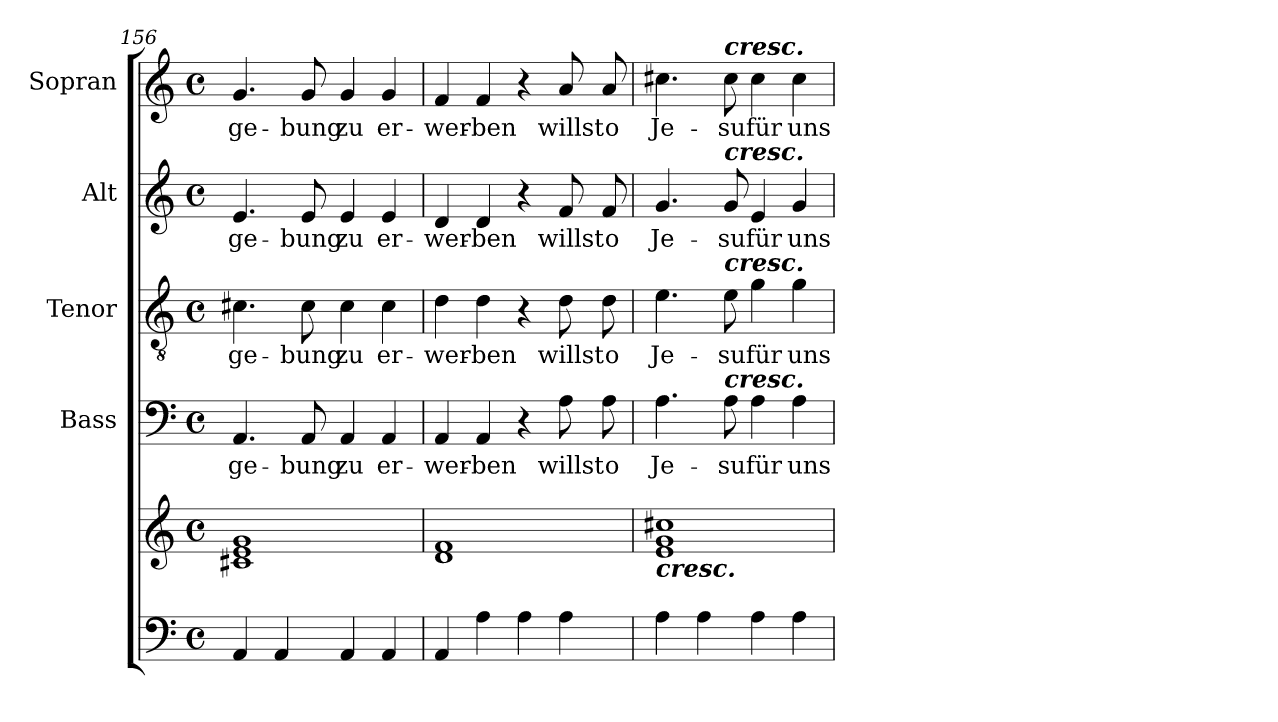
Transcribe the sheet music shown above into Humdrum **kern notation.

**kern	**kern	**kern	**text	**kern	**text	**kern	**text	**kern	**text
*part5	*part5	*part4	*part4	*part3	*part3	*part2	*part2	*part1	*part1
*staff6	*staff5	*staff4	*staff4	*staff3	*staff3	*staff2	*staff2	*staff1	*staff1
*	*	*I"Bass	*	*I"Tenor	*	*I"Alt	*	*I"Sopran	*
*	*	*I'B.	*	*I'T.	*	*I'A.	*	*I'S.	*
*clefF4	*clefG2	*clefF4	*	*clefGv2	*	*clefG2	*	*clefG2	*
*k[]	*k[]	*k[]	*	*k[]	*	*k[]	*	*k[]	*
*C:	*C:	*C:	*	*C:	*	*C:	*	*C:	*
*M4/4	*M4/4	*M4/4	*	*M4/4	*	*M4/4	*	*M4/4	*
*met(c)	*met(c)	*met(c)	*	*met(c)	*	*met(c)	*	*met(c)	*
=156	=156	=156	=156	=156	=156	=156	=156	=156	=156
!	!	!	!LO:LY:b	!	!LO:LY:b	!	!LO:LY:b	!	!LO:LY:b
4AA/	1c#X 1e 1g	4.AA/	-ge-	4.c#X\	-ge-	4.e/	-ge-	4.g/	-ge-
4AA/	.	.	.	.	.	.	.	.	.
!	!	!	!LO:LY:b	!	!LO:LY:b	!	!LO:LY:b	!	!LO:LY:b
.	.	8AA/	-bung	8c#\	-bung	8e/	-bung	8g/	-bung
!	!	!	!LO:LY:b	!	!LO:LY:b	!	!LO:LY:b	!	!LO:LY:b
4AA/	.	4AA/	zu	4c#\	zu	4e/	zu	4g/	zu
!	!	!	!LO:LY:b	!	!LO:LY:b	!	!LO:LY:b	!	!LO:LY:b
4AA/	.	4AA/	er-	4c#\	er-	4e/	er-	4g/	er-
=157	=157	=157	=157	=157	=157	=157	=157	=157	=157
!	!	!	!LO:LY:b	!	!LO:LY:b	!	!LO:LY:b	!	!LO:LY:b
4AA/	1d 1f	4AA/	-wer-	4d\	-wer-	4d/	-wer-	4f/	-wer-
!	!	!	!LO:LY:b	!	!LO:LY:b	!	!LO:LY:b	!	!LO:LY:b
4A\	.	4AA/	-ben	4d\	-ben	4d/	-ben	4f/	-ben
4A\	.	4r	.	4r	.	4r	.	4r	.
!	!	!	!LO:LY:b	!	!LO:LY:b	!	!LO:LY:b	!	!LO:LY:b
4A\	.	8A\	willst	8d\	willst	8f/	willst	8a/	willst
!	!	!	!LO:LY:b	!	!LO:LY:b	!	!LO:LY:b	!	!LO:LY:b
.	.	8A\	o	8d\	o	8f/	o	8a/	o
=158	=158	=158	=158	=158	=158	=158	=158	=158	=158
!	!LO:TX:b:Bi:t=cresc.	!	!	!	!	!	!	!	!
!	!	!	!LO:LY:b	!	!LO:LY:b	!	!LO:LY:b	!	!LO:LY:b
4A\	1e 1g 1cc#X	4.A\	Je-	4.e\	Je-	4.g/	Je-	4.cc#X\	Je-
4A\	.	.	.	.	.	.	.	.	.
!	!	!	!	!	!	!	!	!LO:TX:a:Bi:t=cresc.	!
!	!	!	!	!	!	!LO:TX:a:Bi:t=cresc.	!	!	!
!	!	!	!	!LO:TX:a:Bi:t=cresc.	!	!	!	!	!
!	!	!LO:TX:a:Bi:t=cresc.	!	!	!	!	!	!	!
!	!	!	!LO:LY:b	!	!LO:LY:b	!	!LO:LY:b	!	!LO:LY:b
.	.	8A\	-su	8e\	-su	8g/	-su	8cc#\	-su
!	!	!	!LO:LY:b	!	!LO:LY:b	!	!LO:LY:b	!	!LO:LY:b
4A\	.	4A\	für	4g\	für	4e/	für	4cc#\	für
!	!	!	!LO:LY:b	!	!LO:LY:b	!	!LO:LY:b	!	!LO:LY:b
4A\	.	4A\	uns	4g\	uns	4g/	uns	4cc#\	uns
=	=	=	=	=	=	=	=	=	=
*-	*-	*-	*-	*-	*-	*-	*-	*-	*-
